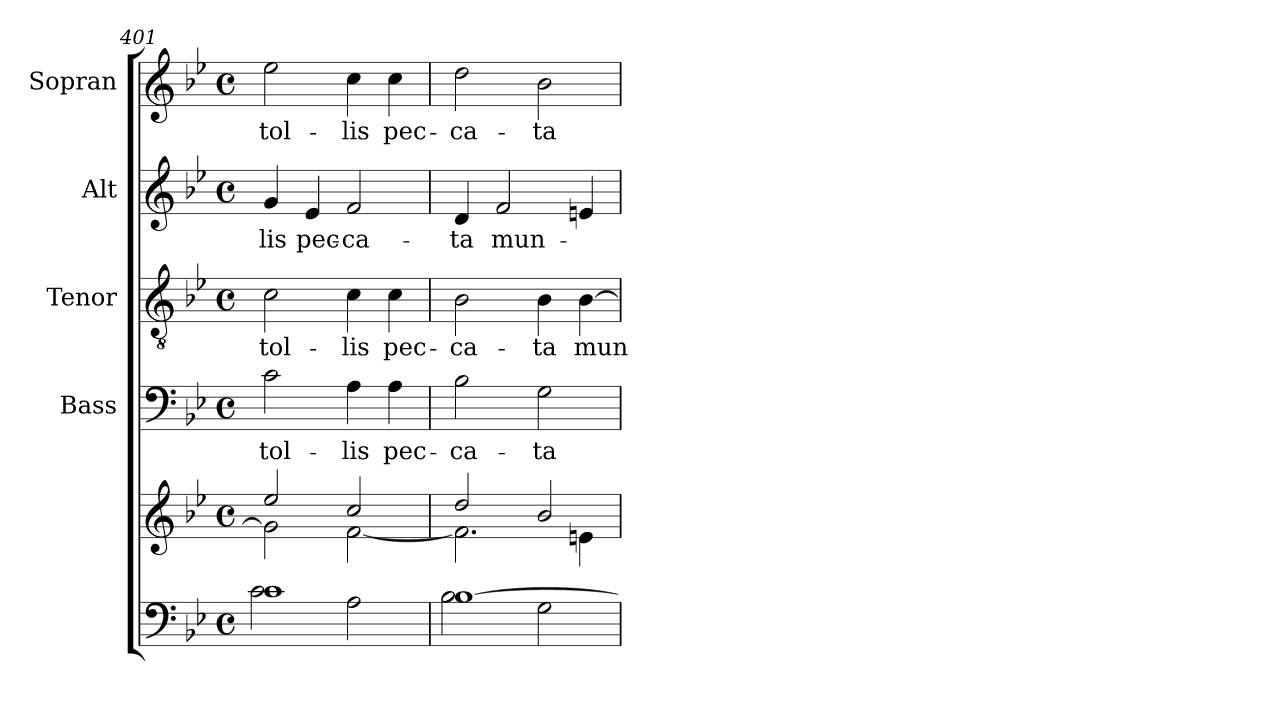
**kern	**kern	**kern	**text	**kern	**text	**kern	**text	**kern	**text
*part5	*part5	*part4	*part4	*part3	*part3	*part2	*part2	*part1	*part1
*staff6	*staff5	*staff4	*staff4	*staff3	*staff3	*staff2	*staff2	*staff1	*staff1
*	*	*I"Bass	*	*I"Tenor	*	*I"Alt	*	*I"Sopran	*
*	*	*I'B.	*	*I'T.	*	*I'A.	*	*I'S.	*
*clefF4	*clefG2	*clefF4	*	*clefGv2	*	*clefG2	*	*clefG2	*
*k[b-e-]	*k[b-e-]	*k[b-e-]	*	*k[b-e-]	*	*k[b-e-]	*	*k[b-e-]	*
*B-:	*B-:	*B-:	*	*B-:	*	*B-:	*	*B-:	*
*M4/4	*M4/4	*M4/4	*	*M4/4	*	*M4/4	*	*M4/4	*
*met(c)	*met(c)	*met(c)	*	*met(c)	*	*met(c)	*	*met(c)	*
=401	=401	=401	=401	=401	=401	=401	=401	=401	=401
*^	*^	*	*	*	*	*	*	*	*
!	!	!	!	!	!LO:LY:b	!	!LO:LY:b	!	!LO:LY:b	!	!LO:LY:b
1c	2c\	2ee-/	2g\]	2c\	tol-	2c\	tol-	4g/	-lis	2ee-\	tol-
!	!	!	!	!	!	!	!	!	!LO:LY:b	!	!
.	.	.	.	.	.	.	.	4e-/	pec-	.	.
!	!	!	!	!	!LO:LY:b	!	!LO:LY:b	!	!LO:LY:b	!	!LO:LY:b
.	2A\	2cc/	[<2f\	4A\	-lis	4c\	-lis	2f/	-ca-	4cc\	-lis
!	!	!	!	!	!LO:LY:b	!	!LO:LY:b	!	!	!	!LO:LY:b
.	.	.	.	4A\	pec-	4c\	pec-	.	.	4cc\	pec-
=402	=402	=402	=402	=402	=402	=402	=402	=402	=402	=402	=402
!	!	!	!	!	!LO:LY:b	!	!LO:LY:b	!	!LO:LY:b	!	!LO:LY:b
[>1B-	2B-\	2dd/	2.f\]	2B-\	-ca-	2B-\	-ca-	4d/	-ta	2dd\	-ca-
!	!	!	!	!	!	!	!	!	!LO:LY:b	!	!
.	.	.	.	.	.	.	.	2f/	mun-	.	.
!	!	!	!	!	!LO:LY:b	!	!LO:LY:b	!	!	!	!LO:LY:b
.	2G\	2b-/	.	2G\	-ta	4B-\	-ta	.	.	2b-\	-ta
!	!	!	!	!	!	!	!LO:LY:b	!	!	!	!
.	.	.	4en\	.	.	[4B-\	mun-	4en/	.	.	.
*v	*v	*	*	*	*	*	*	*	*	*	*
*	*v	*v	*	*	*	*	*	*	*	*
=	=	=	=	=	=	=	=	=	=
*-	*-	*-	*-	*-	*-	*-	*-	*-	*-
